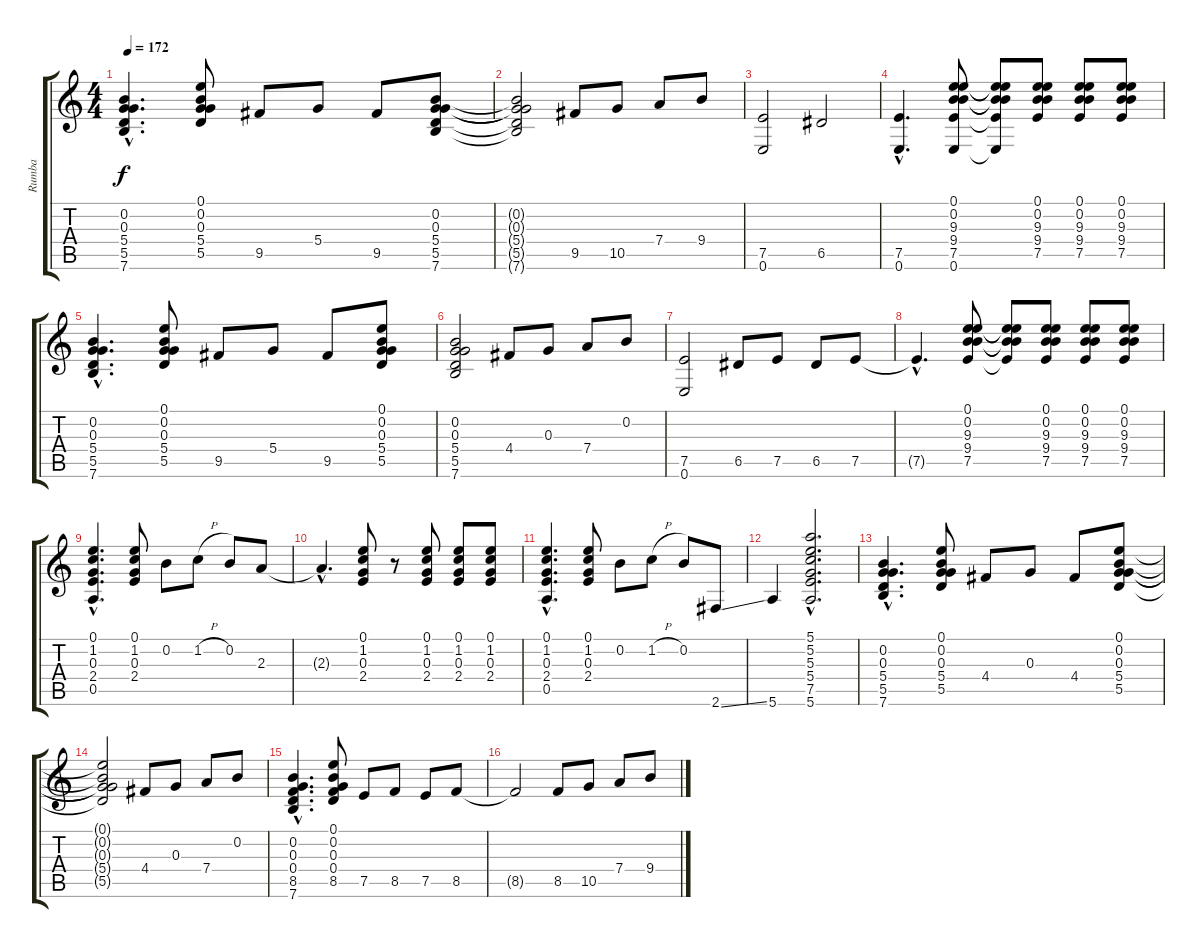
\track ("Rumba" "Rumba") {instrument acousticguitarnylon}
\staff {score tabs}
\tuning (E4 B3 G3 D3 A2 E2) {hide}
\ts (4 4)
\tempo 172
\clef g2
\ks c
(0.2{hac} 0.3{hac} 5.4{hac} 5.5{hac} 7.6{hac}).4{d dy f instrument acousticguitarnylon} (0.1 0.2 0.3 5.4 5.5).8 9.5.8 5.4.8 9.5.8 (0.2 0.3 5.4 5.5 7.6).8 |
(0.2{t} 0.3{t} 5.4{t} 5.5{t} 7.6{t}).2 9.5.8 10.5.8 7.4.8 9.4.8 |
(7.5 0.6).2 6.5.2 |
(7.5{hac} 0.6{hac}).4{d} (0.1 0.2 9.3 9.4 7.5 0.6).8 (0.1{t} 0.2{t} 9.3{t} 9.4{t} 7.5{t} 0.6{t}).8 (0.1 0.2 9.3 9.4 7.5).8 (0.1 0.2 9.3 9.4 7.5).8 (0.1 0.2 9.3 9.4 7.5).8 |
(0.2{hac} 0.3{hac} 5.4{hac} 5.5{hac} 7.6{hac}).4{d} (0.1 0.2 0.3 5.4 5.5).8 9.5.8 5.4.8 9.5.8 (0.1 0.2 0.3 5.4 5.5).8 |
(0.2 0.3 5.4 5.5 7.6).2 4.4.8 0.3.8 7.4.8 0.2.8 |
(7.5 0.6).2 6.5.8 7.5.8 6.5.8 7.5.8 |
7.5{hac t}.4{d} (0.1 0.2 9.3 9.4 7.5).8 (0.1{t} 0.2{t} 9.3{t} 9.4{t} 7.5{t}).8 (0.1 0.2 9.3 9.4 7.5).8 (0.1 0.2 9.3 9.4 7.5).8 (0.1 0.2 9.3 9.4 7.5).8 |
(0.1{hac} 1.2{hac} 0.3{hac} 2.4{hac} 0.5{hac}).4{d} (0.1 1.2 0.3 2.4).8 0.2.8 1.2{h}.8 0.2.8 2.3.8 |
2.3{hac t}.4{d} (0.1 1.2 0.3 2.4).8 r.8 (0.1 1.2 0.3 2.4).8 (0.1 1.2 0.3 2.4).8 (0.1 1.2 0.3 2.4).8 |
(0.1{hac} 1.2{hac} 0.3{hac} 2.4{hac} 0.5{hac}).4{d} (0.1 1.2 0.3 2.4).8 0.2.8 1.2{h}.8 0.2.8 2.6{ss}.8 |
5.6.4 (5.1{hac} 5.2{hac} 5.3{hac} 5.4{hac} 7.5{hac} 5.6{hac}).2{d} |
(0.2{hac} 0.3{hac} 5.4{hac} 5.5{hac} 7.6{hac}).4{d} (0.1 0.2 0.3 5.4 5.5).8 4.4.8 0.3.8 4.4.8 (0.1 0.2 0.3 5.4 5.5).8 |
(0.1{t} 0.2{t} 0.3{t} 5.4{t} 5.5{t}).2 4.4.8 0.3.8 7.4.8 0.2.8 |
(0.2{hac} 0.3{hac} 0.4{hac} 8.5{hac} 7.6{hac}).4{d} (0.1 0.2 0.3 0.4 8.5).8 7.5.8 8.5.8 7.5.8 8.5.8 |
8.5{t}.2 8.5.8 10.5.8 7.4.8 9.4.8
